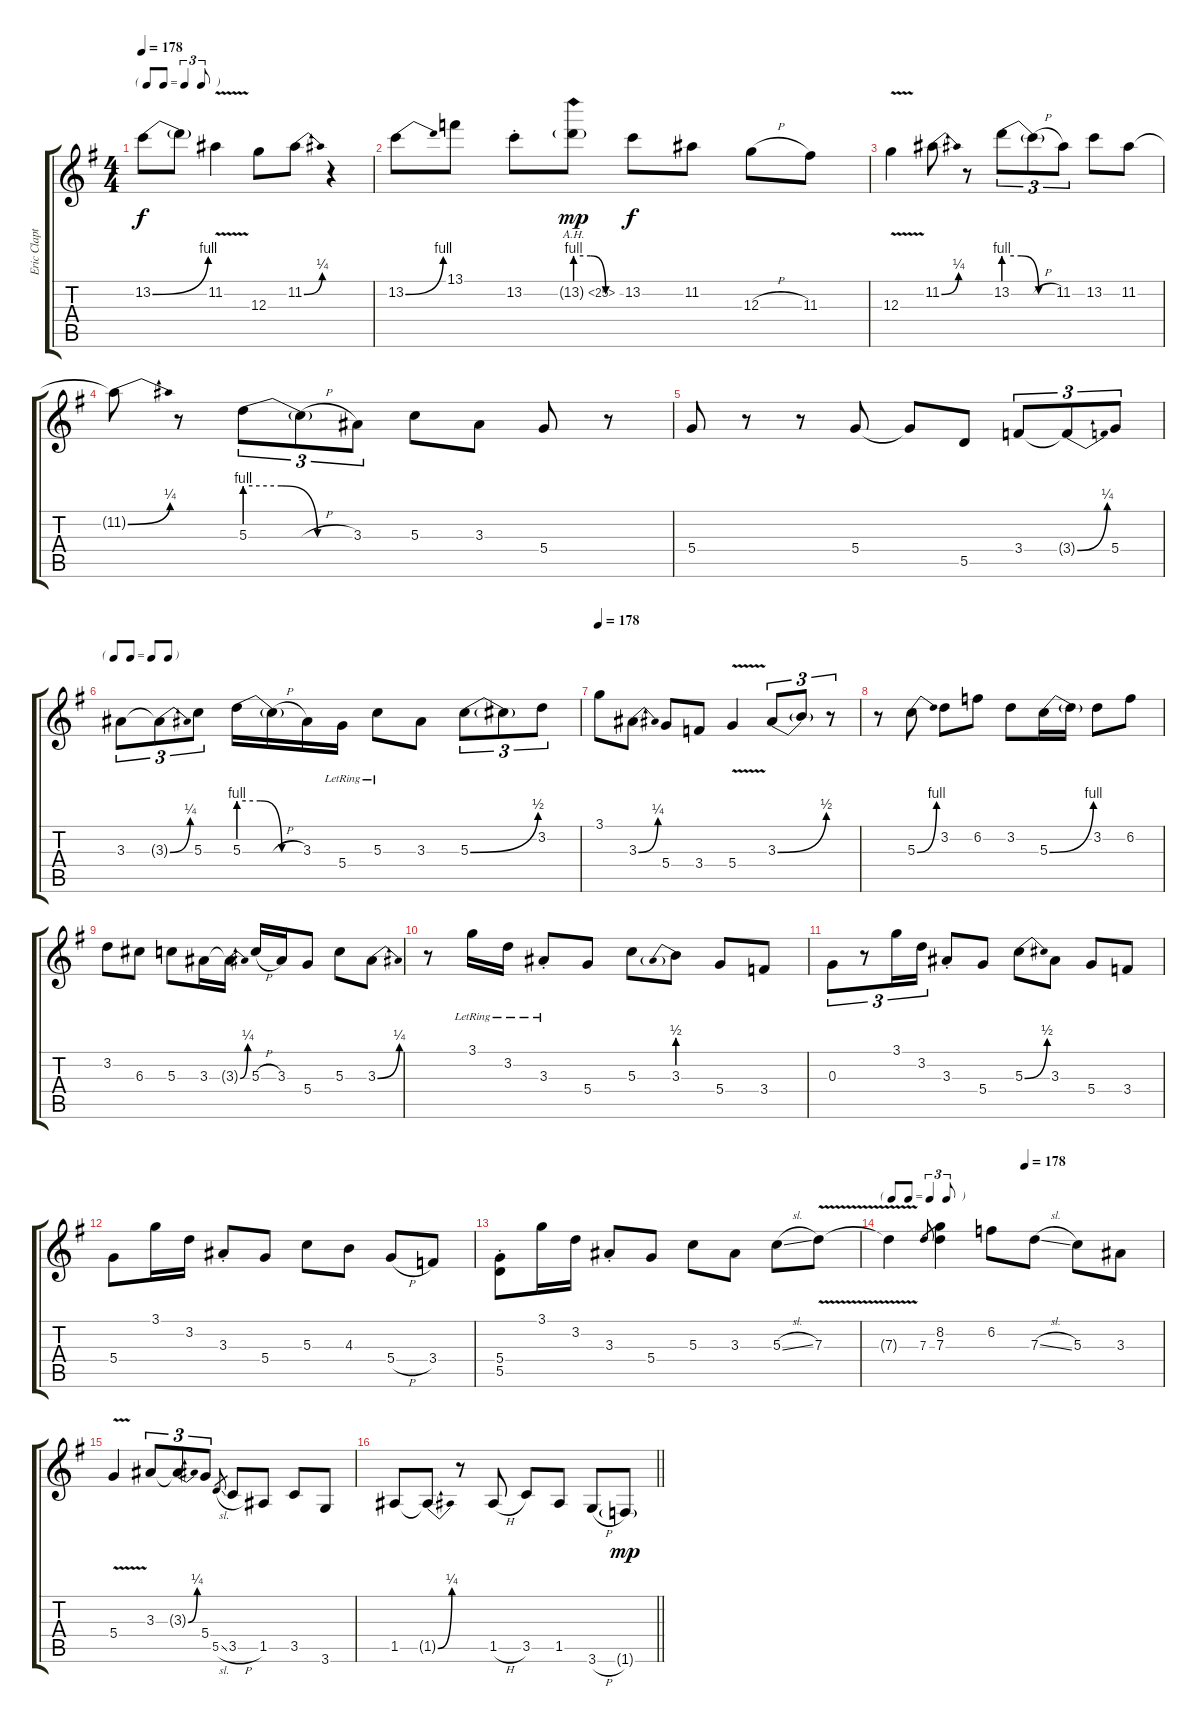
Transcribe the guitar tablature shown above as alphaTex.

\track ("Eric Clapton - Guitar 1" "Eric Clapt") {instrument overdrivenguitar}
\staff {score tabs}
\tuning (E4 B3 G3 D3 A2 E2) {hide}
\ts (4 4)
\tf triplet8th
\tempo 178
\clef g2
\ks g
13.2{be (bend 0 0 60 4)}.8{dy f} 13.2{t}.8 11.2{v}.4 12.3.8 11.2{be (bend 0 0 60 1)}.8 r.4 |
13.2{be (bend 0 0 60 4)}.8 13.1.8 13.2{st}.8 13.2{be (custom 0 4 20 4 40 0 60 0) ah 12 g}.8{dy mp} 13.2.8{dy f} 11.2.8 12.3{h}.8 11.3.8 |
12.3{v}.4 11.2{be (bend 0 0 60 1)}.8 r.8 13.2{be (custom 0 4 20 4 40 0 60 0)}.8{tu (3 2)} 13.2{h t}.8{tu (3 2)} 11.2.8{tu (3 2)} 13.2.8 11.2.8 |
11.2{be (bend 0 0 60 1) t}.8 r.8 5.3{be (custom 0 4 20 4 40 0 60 0)}.8{tu (3 2)} 5.3{h t}.8{tu (3 2)} 3.3.8{tu (3 2)} 5.3.8 3.3.8 5.4.8 r.8 |
5.4.8 r.8 r.8 5.4.8 5.4{t}.8 5.5.8 3.4.8{tu (3 2)} 3.4{be (bend 0 0 60 1) t}.8{tu (3 2)} 5.4.8{tu (3 2)} |
\tf none
3.3.8{tu (3 2)} 3.3{be (bend 0 0 60 1) t}.8{tu (3 2)} 5.3.8{tu (3 2)} 5.3{be (custom 0 4 20 4 40 0 60 0)}.16 5.3{h t}.16 3.3.16 5.4{lr}.16 5.3{lr}.8 3.3.8 5.3{be (bend 0 0 60 2)}.8{tu (3 2)} 5.3{t}.8{tu (3 2)} 3.2.8{tu (3 2)} |
\tempo 178
3.1.8 3.3{be (bend 0 0 60 1)}.8 5.4.8 3.4.8 5.4{v}.4 3.3{be (bend 0 0 60 2)}.8{tu (3 2)} 3.3{t}.8{tu (3 2)} r.8{tu (3 2)} |
r.8 5.3{be (bend 0 0 60 4)}.8 3.2.8 6.2.8 3.2.8 5.3{be (bend 0 0 60 4)}.16 5.3{t}.16 3.2.8 6.2.8 |
3.2.8 6.3.8 5.3.8 3.3.16 3.3{be (bend 0 0 60 1) t}.16 5.3{h}.16 3.3.16 5.4.8 5.3.8 3.3{be (bend 0 0 60 1)}.8 |
r.8 3.1{lr}.16 3.2{lr}.16 3.3{st lr}.8 5.4.8 5.3.8 3.3{be (prebend 0 2 60 2)}.8 5.4.8 3.4.8 |
0.3.8{tu (3 2)} r.8{tu (3 2)} 3.1.16{tu (3 2)} 3.2.16{tu (3 2)} 3.3{st}.8 5.4.8 5.3{be (bend 0 0 60 2)}.8 3.3.8 5.4.8 3.4.8 |
5.4.8 3.1.16 3.2.16 3.3{st}.8 5.4.8 5.3.8 4.3.8 5.4{h}.8 3.4.8 |
(5.4{st} 5.5{st}).8 3.1.16 3.2.16 3.3{st}.8 5.4.8 5.3.8 3.3.8 5.3{sl}.8 7.3{v}.8 |
\tf triplet8th
\tempo (178 0.5)
7.3{v t}.4 7.3.8{gr} (8.2 7.3).4 6.2.8 7.3{sl}.8 5.3.8 3.3.8 |
5.4{v}.4 3.3.8{tu (3 2)} 3.3{be (bend 0 0 60 1) t}.8{tu (3 2)} 5.4.8{tu (3 2)} 5.5{sl}.8{gr} 3.5{h}.8 1.5.8 3.5.8 3.6.8 |
\barLineRight lightlight
1.5.8 1.5{be (bend 0 0 60 1) t}.8 r.8 1.5{h}.8 3.5.8 1.5.8 3.6{h}.8 1.6{g}.8{dy mp}
